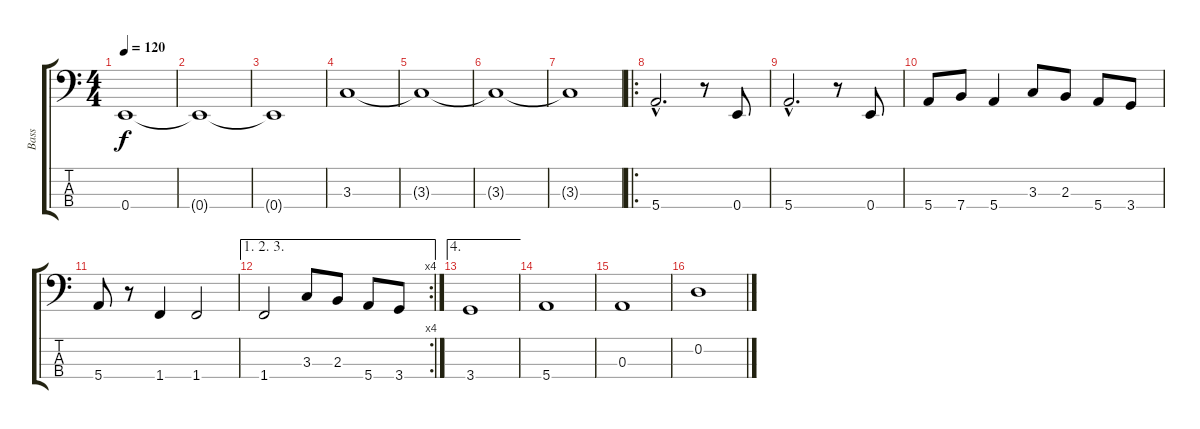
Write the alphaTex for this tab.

\track ("Bass" "Bass") {instrument electricbassfinger}
\staff {score tabs}
\tuning (G2 D2 A1 E1) {hide}
\ts (4 4)
\tempo 120
\clef f4
\ks c
0.4{t}.1{dy f} |
0.4{t}.1 |
0.4{t}.1 |
3.3.1 |
3.3{t}.1 |
3.3{t}.1 |
3.3{t}.1 |
\ro
5.4{hac}.2{d} r.8 0.4.8 |
5.4{hac}.2{d} r.8 0.4.8 |
5.4.8 7.4.8 5.4.4 3.3.8 2.3.8 5.4.8 3.4.8 |
5.4.8 r.8 1.4.4 1.4.2 |
\ae (1 2 3)
\rc 4
1.4.2 3.3.8 2.3.8 5.4.8 3.4.8 |
\ae 4
3.4.1 |
5.4.1 |
0.3.1 |
0.2.1
